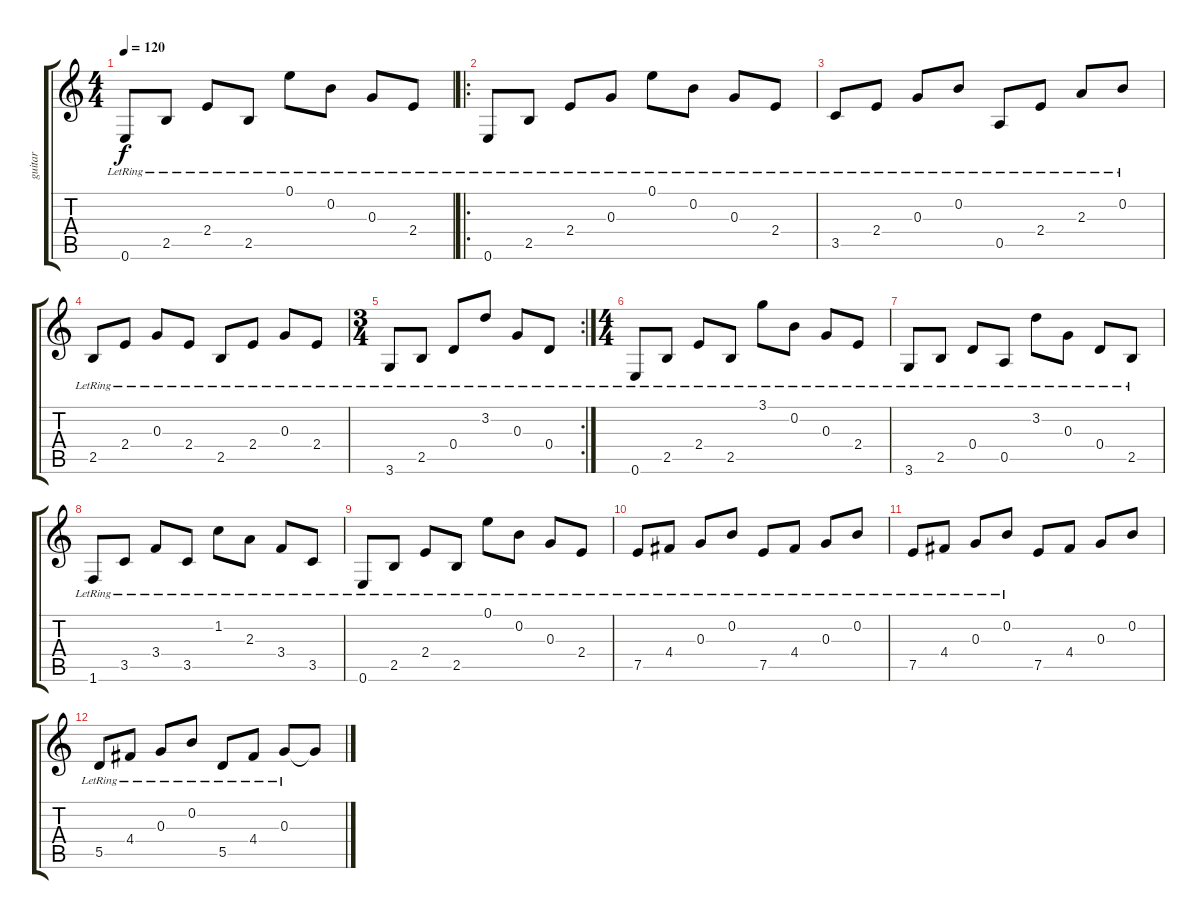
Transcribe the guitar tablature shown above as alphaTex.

\track ("guitar" "guitar") {instrument acousticguitarsteel}
\staff {score tabs}
\tuning (E4 B3 G3 D3 A2 E2) {hide}
\ts (4 4)
\tempo 120
\clef g2
\ks c
0.6{lr}.8{dy f} 2.5{lr}.8 2.4{lr}.8 2.5{lr}.8 0.1{lr}.8 0.2{lr}.8 0.3{lr}.8 2.4{lr}.8 |
\ro
0.6{lr}.8 2.5{lr}.8 2.4{lr}.8 0.3{lr}.8 0.1{lr}.8 0.2{lr}.8 0.3{lr}.8 2.4{lr}.8 |
3.5{lr}.8 2.4{lr}.8 0.3{lr}.8 0.2{lr}.8 0.5{lr}.8 2.4{lr}.8 2.3{lr}.8 0.2{lr}.8 |
2.5{lr}.8 2.4{lr}.8 0.3{lr}.8 2.4{lr}.8 2.5{lr}.8 2.4{lr}.8 0.3{lr}.8 2.4{lr}.8 |
\rc 2
\ts (3 4)
3.6{lr}.8 2.5{lr}.8 0.4{lr}.8 3.2{lr}.8 0.3{lr}.8 0.4{lr}.8 |
\ts (4 4)
0.6{lr}.8 2.5{lr}.8 2.4{lr}.8 2.5{lr}.8 3.1{lr}.8 0.2{lr}.8 0.3{lr}.8 2.4{lr}.8 |
3.6{lr}.8 2.5{lr}.8 0.4{lr}.8 0.5{lr}.8 3.2{lr}.8 0.3{lr}.8 0.4{lr}.8 2.5{lr}.8 |
1.6{lr}.8 3.5{lr}.8 3.4{lr}.8 3.5{lr}.8 1.2{lr}.8 2.3{lr}.8 3.4{lr}.8 3.5{lr}.8 |
0.6{lr}.8 2.5{lr}.8 2.4{lr}.8 2.5{lr}.8 0.1{lr}.8 0.2{lr}.8 0.3{lr}.8 2.4{lr}.8 |
7.5{lr}.8 4.4{lr}.8 0.3{lr}.8 0.2{lr}.8 7.5{lr}.8 4.4{lr}.8 0.3{lr}.8 0.2{lr}.8 |
7.5{lr}.8 4.4{lr}.8 0.3{lr}.8 0.2{lr}.8 7.5.8 4.4.8 0.3.8 0.2.8 |
5.5{lr}.8 4.4{lr}.8 0.3{lr}.8 0.2{lr}.8 5.5{lr}.8 4.4{lr}.8 0.3{lr}.8 0.3{t}.8
